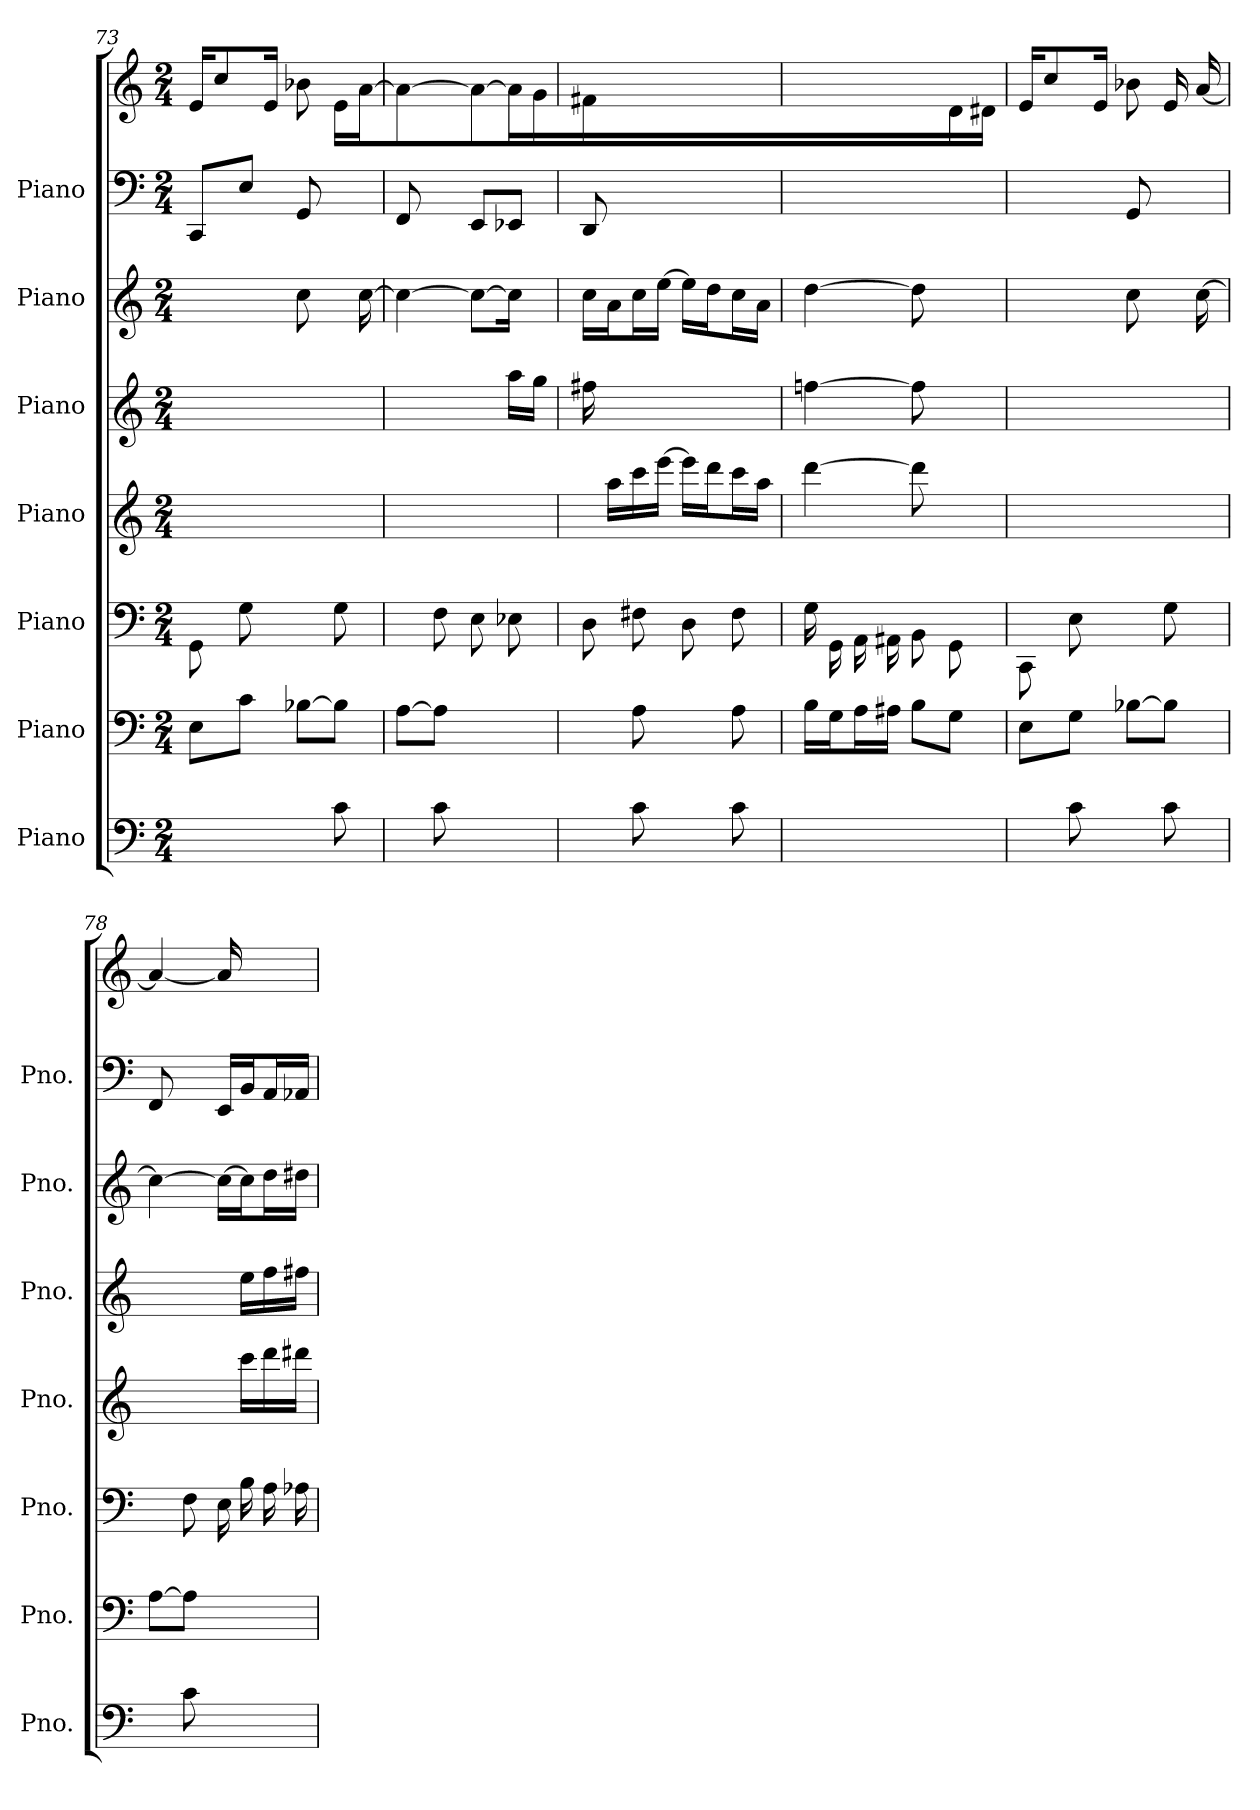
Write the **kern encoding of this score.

**kern	**kern	**kern	**kern	**kern	**kern	**kern	**kern
*part7	*part6	*part5	*part4	*part3	*part2	*part1	*part1
*staff8	*staff7	*staff6	*staff5	*staff4	*staff3	*staff2	*staff1
*I"Piano	*I"Piano	*I"Piano	*I"Piano	*I"Piano	*I"Piano	*I"Piano	*
*I'Pno.	*I'Pno.	*I'Pno.	*I'Pno.	*I'Pno.	*I'Pno.	*I'Pno.	*
!!LO:LB:g=z
*clefF4	*clefF4	*clefF4	*clefG2	*clefG2	*clefG2	*clefF4	*clefG2
*k[]	*k[]	*k[]	*k[]	*k[]	*k[]	*k[]	*k[]
*M2/4	*M2/4	*M2/4	*M2/4	*M2/4	*M2/4	*M2/4	*M2/4
=73	=73	=73	=73	=73	=73	=73	=73
4.ryy	8Ei\L	8GGj\	2ryy	2ryy	4ryy	8CCZ/L	16eV/KL
.	.	.	.	.	.	.	8ccV/
.	8ci\J	8Gj\	.	.	.	8EZ/J	.
.	.	.	.	.	.	.	16eV/Jk
.	[8B-Xi\L	8ryy	.	.	8ccN	8GGZ/	8b-XV
8cl	8B-i\J]	8Gj\	.	.	16ryy	8ryy	16eV/L
.	.	.	.	.	[16ccN	.	[16aV
=74	=74	=74	=74	=74	=74	=74	=74
8ryy	[8Ai\L	8ryy	2ryy	4.ryy	4ccN_	8FFZ/	4aV_
8cl	8Ai\J]	8Fj\	.	.	.	8ryy	.
4ryy	4ryy	8Ej\	.	.	8ccN\L_	8EEZ/L	8aV_
.	.	8E-Xj\	.	16aa!\LL	16ccN\Jk]	8EE-XZ/J	16aV]
.	.	.	.	16gg!\JJ	16ryy	.	16gV
=75	=75	=75	=75	=75	=75	=75	=75
8ryy	8ryy	8Dj\	16ryy	16ff#X!	16ccN\LL	8DDZ/	16f#XV
.	.	.	16aa+\LL	4..ryy	16aN\J	.	4..ryy
8cl	8Ai\	8F#Xj\	16ccc+\	.	16ccN\L	4.ryy	.
.	.	.	[16eee+\JJ	.	[16eeN\JJ	.	.
8ryy	8ryy	8Dj\L	16eee+\LL]	.	16eeN\LL]	.	.
.	.	.	16ddd+\J	.	16ddN\J	.	.
8cl	8Ai\	8F#j\	16ccc+\L	.	16ccN\L	.	.
.	.	.	16aa+\JJ	.	16aN\JJ	.	.
=76	=76	=76	=76	=76	=76	=76	=76
2ryy	16Bi\LL	16Gj\	[4ddd+	[4ffn!	[4ddN	2ryy	4.ryy
.	16Gi\J	16GGj\	.	.	.	.	.
.	16Ai\L	16AAj\	.	.	.	.	.
.	16A#Xi\JJ	16AA#Xj\	.	.	.	.	.
.	8Bi\L	8BBj\	8ddd+]	8ff!]	8ddN]	.	.
.	8Gi\J	8GGj\	8ryy	8ryy	8ryy	.	16dV\L
.	.	.	.	.	.	.	16d#XV\JJ
!!LO:LB:g=z
=77	=77	=77	=77	=77	=77	=77	=77
8ryy	8Ei\L	8CCj\	2ryy	2ryy	4ryy	4ryy	16eV/KL
.	.	.	.	.	.	.	8ccV/
8cl	8Gi\J	8Ej\	.	.	.	.	.
.	.	.	.	.	.	.	16eV/Jk
8ryy	[8B-Xi\L	8ryy	.	.	8ccN	8GGZ/	8b-XV
8cl	8B-i\J]	8Gj\	.	.	16ryy	8ryy	16eV/L
.	.	.	.	.	[16ccN	.	[16aV
=78	=78	=78	=78	=78	=78	=78	=78
8ryy	[8Ai\L	8ryy	4ryy	4ryy	4ccN_	8FFZ/	4aV_
8cl	8Ai\J]	8Fj\	.	.	.	8ryy	.
4ryy	4ryy	16Ej\	16ryy	16ryy	16ccN\LL_	16EEZ/LL	16aV]
.	.	16Bj\	16ccc+\LL	16ee!\LL	16ccN\J]	16BBZ/J	8.ryy
.	.	16Aj\	16ddd+\	16ff!\	16ddN\L	16AAZ/L	.
.	.	16A-Xj\	16ddd#X+\JJ	16ff#X!\JJ	16dd#XN\JJ	16AA-XZ/JJ	.
=	=	=	=	=	=	=	=
*-	*-	*-	*-	*-	*-	*-	*-
